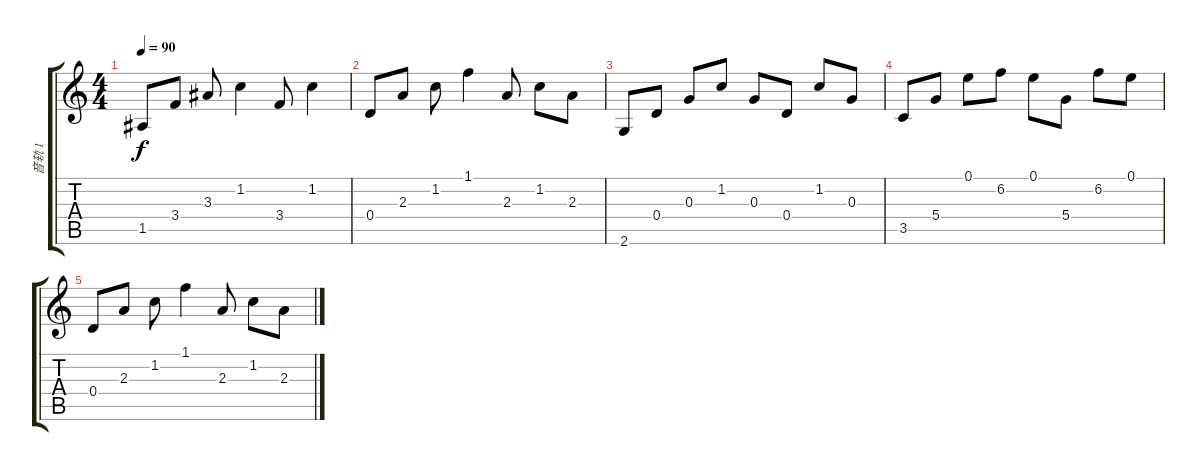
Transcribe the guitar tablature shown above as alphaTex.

\track ("音轨 1" "音轨 1") {instrument acousticguitarsteel}
\staff {score tabs}
\tuning (E4 B3 G3 D3 A2 F2) {hide}
\ts (4 4)
\tempo 90
\clef g2
\ks c
1.5.8{dy f} 3.4.8 3.3.8 1.2.4 3.4.8 1.2.4 |
0.4.8 2.3.8 1.2.8 1.1.4 2.3.8 1.2.8 2.3.8 |
2.6.8 0.4.8 0.3.8 1.2.8 0.3.8 0.4.8 1.2.8 0.3.8 |
3.5.8{volume 10 balance 4} 5.4.8 0.1.8 6.2.8 0.1.8 5.4.8 6.2.8 0.1.8 |
0.4.8{volume 8 balance 4} 2.3.8 1.2.8 1.1.4 2.3.8 1.2.8 2.3.8
